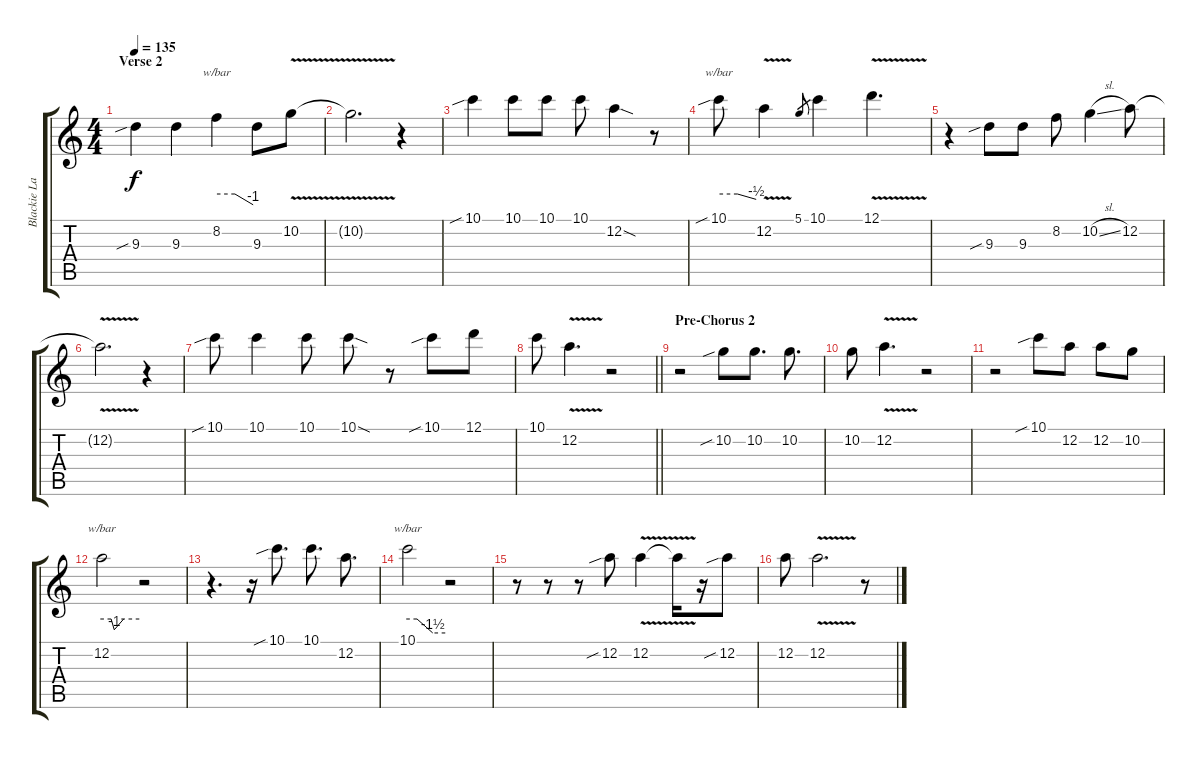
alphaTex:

\track ("Blackie Lawless Vocals" "Blackie La") {instrument contrabass}
\staff {score tabs}
\tuning (D4 A3 F3 C3 G2 D2) {hide}
\ts (4 4)
\section ("" "Verse 2")
\tempo 135
\clef g2
\ks c
9.3{sib}.4{dy f} 9.3.4 8.2.4{tbe (custom default 0 0 30 0 60 -4)} 9.3.8 10.2{v}.8 |
10.2{v t}.2{d} r.4 |
10.1{sib}.4 10.1.8 10.1.8 10.1.8 12.2{sod}.4 r.8 |
10.1{sib}.8{tbe (custom default 0 0 30 0 60 -2)} 12.2{v}.4 5.1.8{gr} 10.1.4 12.1{v}.4{d} |
r.4 9.3{sib}.8 9.3.8 8.2.8 10.2{sl}.4 12.2.8 |
12.2{v t}.2{d} r.4 |
10.1{sib}.8 10.1.4 10.1.8 10.1{sod}.8 r.8 10.1{sib}.8 12.1.8 |
\barLineRight lightlight
10.1.8 12.2{v}.4{d} r.2 |
\section ("" "Pre-Chorus 2")
r.2 10.2{sib}.8 10.2.8{d} 10.2.8{d} |
10.2.8 12.2{v}.4{d} r.2 |
r.2 10.1{sib}.8 12.2.8 12.2.8 10.2.8 |
12.2.2{tbe (custom default 0 0 15 0 20 -4 35 0 60 0)} r.2 |
r.4{d} r.16 10.1{sib}.8{d} 10.1.8{d} 12.2.8{d} |
10.1.2{tbe (custom default 0 0 15 0 40 -6 60 -6)} r.2 |
r.8 r.8 r.8 12.2{sib}.8 12.2{v}.4 12.2{t}.16 r.16 12.2{sib}.8 |
12.2.8 12.2{v}.2{d} r.8
